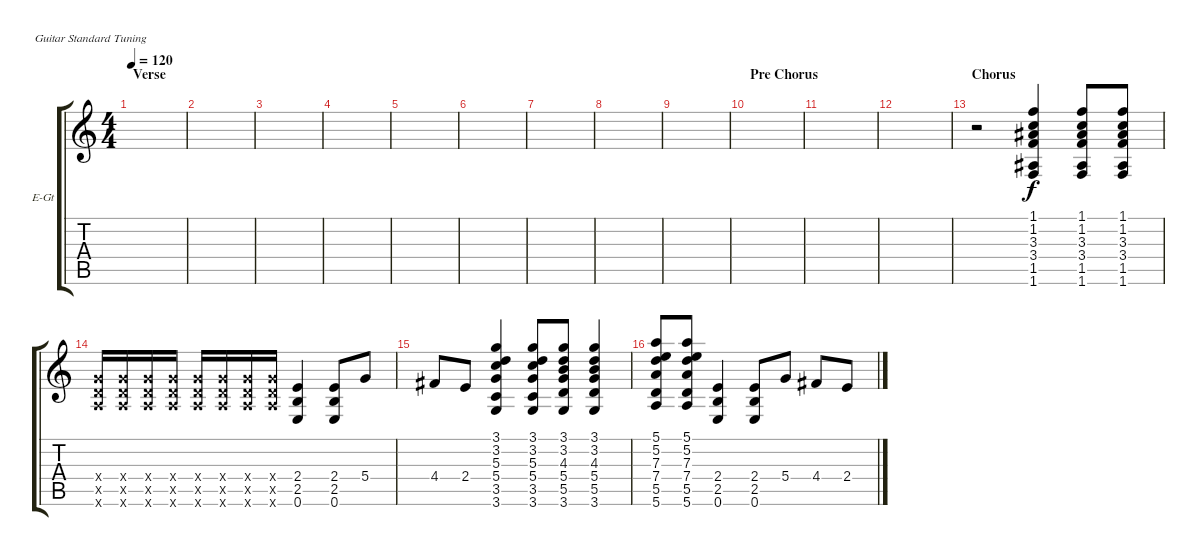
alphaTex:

\defaultSystemsLayout 4
\bracketExtendMode groupsimilarinstruments
\firstSystemTrackNameOrientation horizontal
\otherSystemsTrackNameOrientation horizontal
\track ("Electric Guitar" "E-Gt") {instrument distortionguitar}
\staff {score tabs}
\tuning (E4 B3 G3 D3 A2 E2)
\ts (4 4)
\section ("" "Verse")
\tempo 120
\clef g2
\scale
0.333333
\ks c
|
\scale
0.333333 |
\scale
0.333333 |
\scale
0.333333 |
\scale
0.333333 |
\scale
0.333333 |
\scale
0.333333 |
\scale
0.333333 |
\scale
0.333333 |
\section ("" "Pre Chorus")
\scale
0.333333 |
\scale
0.333333 |
|
\section ("" "Chorus")
r.2 (1.6 1.5 3.4 3.3 1.2 1.1).4 (1.1 1.2 3.3 3.4 1.5 1.6).8 (1.6 1.5 3.4 3.3 1.2 1.1).8 |
(5.6{x} 5.5{x} 5.4{x}).16 (5.4{x} 5.5{x} 5.6{x}).16 (5.6{x} 5.5{x} 5.4{x}).16 (5.4{x} 5.5{x} 5.6{x}).16 (5.6{x} 5.5{x} 5.4{x}).16 (5.4{x} 5.5{x} 5.6{x}).16 (5.6{x} 5.5{x} 5.4{x}).16 (5.4{x} 5.5{x} 5.6{x}).16 (2.4 2.5 0.6).4 (0.6 2.5 2.4).8 5.4.8 |
4.4.8 2.4.8 (5.4 5.3 3.2 3.1 3.5 3.6).4 (5.4 5.3 3.2 3.1 3.5 3.6).8 (3.6 5.5 5.4 4.3 3.2 3.1).8 (3.1 3.2 4.3 5.4 5.5 3.6).4 |
(5.6 5.5 7.4 7.3 5.2 5.1).8 (5.1 5.2 7.3 7.4 5.5 5.6).8 (0.6 2.5 2.4).4 (2.4 2.5 0.6).8 5.4.8 4.4.8 2.4.8
